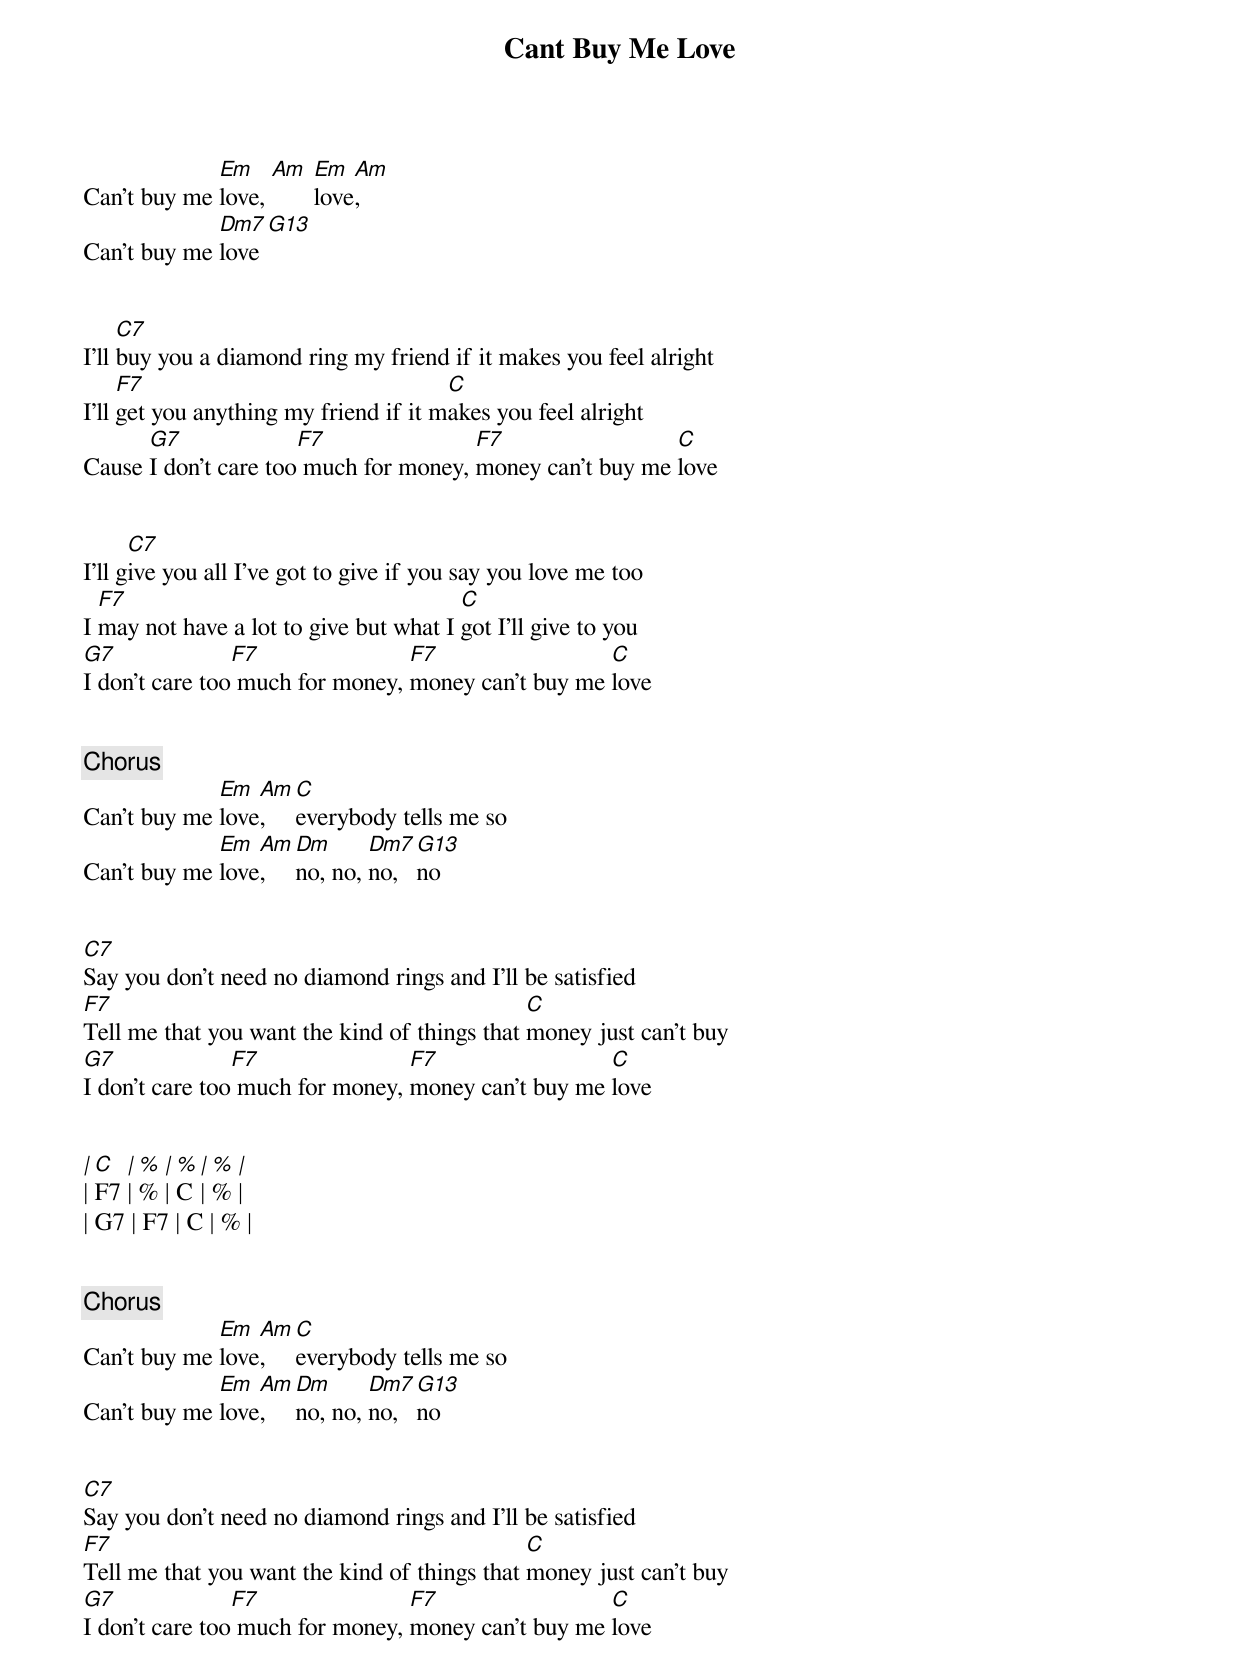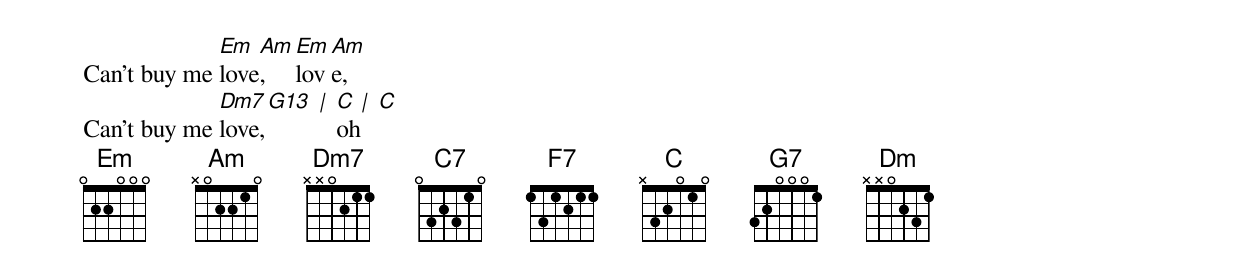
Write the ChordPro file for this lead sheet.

{title: Cant Buy Me Love}
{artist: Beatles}
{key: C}
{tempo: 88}



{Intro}
Can't buy me [Em]love, [Am] [Em]love[Am],
Can't buy me [Dm7]love [G13]


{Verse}
I'll [C7]buy you a diamond ring my friend if it makes you feel alright
I'll [F7]get you anything my friend if it m[C]akes you feel alright
Cause [G7]I don't care too[F7] much for money, [F7]money can't buy me [C]love


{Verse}
I'll g[C7]ive you all I've got to give if you say you love me too
I [F7]may not have a lot to give but what I [C]got I'll give to you
[G7]I don't care too[F7] much for money, [F7]money can't buy me [C]love


{Chorus}
Can't buy me [Em]love[Am], [C]everybody tells me so
Can't buy me [Em]love[Am], [Dm]no, no, [Dm7]no, [G13]no


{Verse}
[C7]Say you don't need no diamond rings and I'll be satisfied
[F7]Tell me that you want the kind of things that [C]money just can't buy
[G7]I don't care too[F7] much for money, [F7]money can't buy me [C]love


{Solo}
[|]| [C]F7 [|]| [%]% [|]| [%]C [|]| [%]% [|]|
| G7 | F7 | C | % |


{Chorus}
Can't buy me [Em]love[Am], [C]everybody tells me so
Can't buy me [Em]love[Am], [Dm]no, no, [Dm7]no, [G13]no


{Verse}
[C7]Say you don't need no diamond rings and I'll be satisfied
[F7]Tell me that you want the kind of things that [C]money just can't buy
[G7]I don't care too[F7] much for money, [F7]money can't buy me [C]love


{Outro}
Can't buy me [Em]love[Am], [Em]lov[Am]e,
Can't buy me [Dm7]love,[G13] [|] [C]oh[|] [C]
